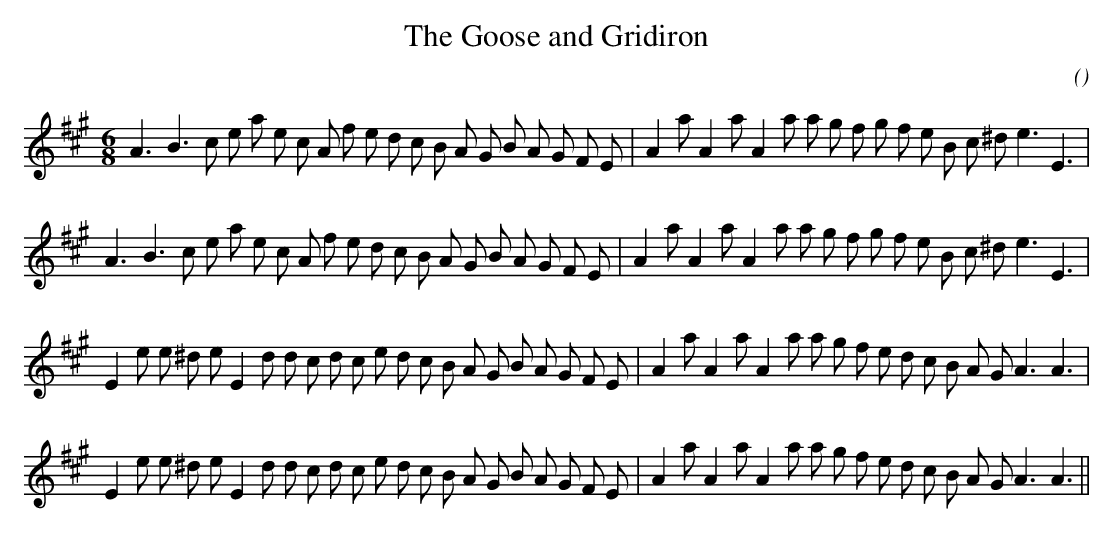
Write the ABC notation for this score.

X:1
T: The Goose and Gridiron
C:
O:
M:6/8
K:A
K:A
M:6/8
L:1/16
A6 B6 c2 e2 a2 e2 c2 A2 f2 e2 d2 c2 B2 A2 G2 B2 A2 G2 F2 E2 |A4 a2 A4 a2 A4 a2 a2 g2 f2 g2 f2 e2 B2 c2 ^d2 e6 E6 |
A6 B6 c2 e2 a2 e2 c2 A2 f2 e2 d2 c2 B2 A2 G2 B2 A2 G2 F2 E2 |A4 a2 A4 a2 A4 a2 a2 g2 f2 g2 f2 e2 B2 c2 ^d2 e6 E6 |
E4 e2 e2 ^d2 e2 E4 d2 d2 c2 d2 c2 e2 d2 c2 B2 A2 G2 B2 A2 G2 F2 E2 |A4 a2 A4 a2 A4 a2 a2 g2 f2 e2 d2 c2 B2 A2 G2 A6 A6 |
E4 e2 e2 ^d2 e2 E4 d2 d2 c2 d2 c2 e2 d2 c2 B2 A2 G2 B2 A2 G2 F2 E2 |A4 a2 A4 a2 A4 a2 a2 g2 f2 e2 d2 c2 B2 A2 G2 A6 A6 ||
